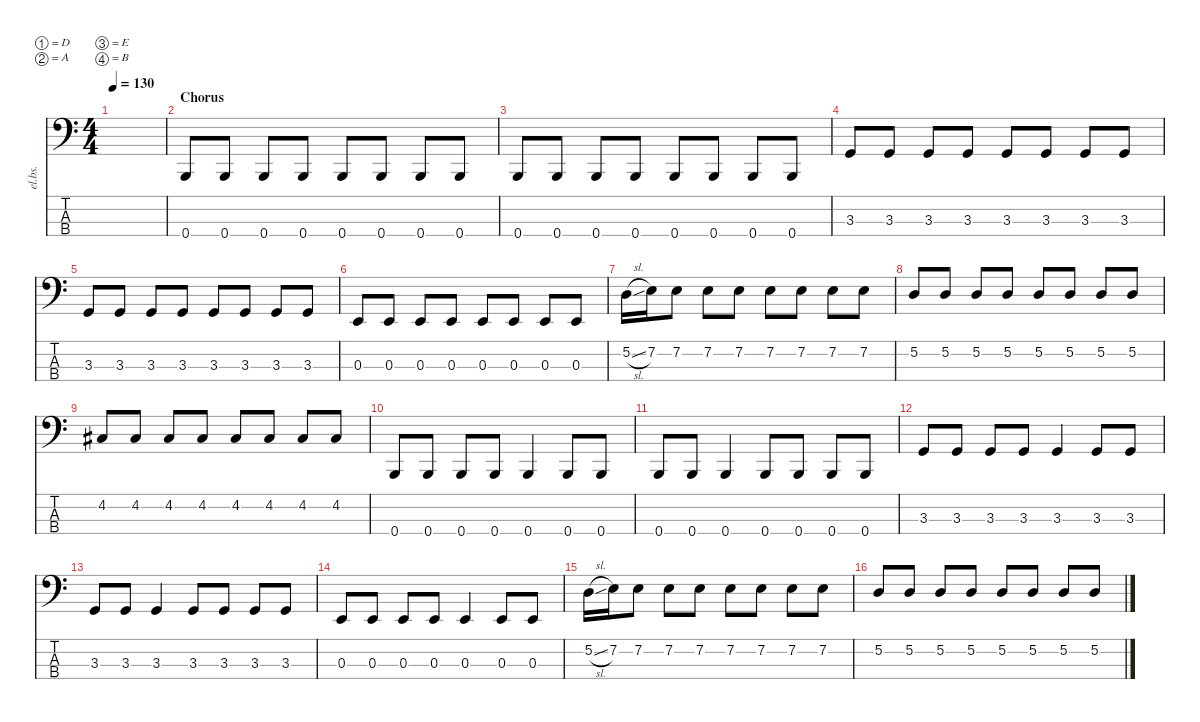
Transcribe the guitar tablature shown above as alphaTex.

\defaultSystemsLayout 4
\hideDynamics
\bracketExtendMode nobrackets
\track ("Electric Bass - Michal" "el.bs.") {instrument electricbassfinger}
\staff {score tabs}
\tuning (D2 A1 E1 B0)
\ts (4 4)
\tempo 130
\clef f4
\ks c
|
\section ("" "Chorus")
0.4.8{beam Up} 0.4.8{beam Up} 0.4.8{beam Up} 0.4.8{beam Up} 0.4.8{beam Up} 0.4.8{beam Up} 0.4.8{beam Up} 0.4.8{beam Up} |
0.4.8{beam Up} 0.4.8{beam Up} 0.4.8{beam Up} 0.4.8{beam Up} 0.4.8{beam Up} 0.4.8{beam Up} 0.4.8{beam Up} 0.4.8{beam Up} |
3.3.8{beam Up} 3.3.8{beam Up} 3.3.8{beam Up} 3.3.8{beam Up} 3.3.8{beam Up} 3.3.8{beam Up} 3.3.8{beam Up} 3.3.8{beam Up} |
3.3.8{beam Up} 3.3.8{beam Up} 3.3.8{beam Up} 3.3.8{beam Up} 3.3.8{beam Up} 3.3.8{beam Up} 3.3.8{beam Up} 3.3.8{beam Up} |
0.3.8{beam Up} 0.3.8{beam Up} 0.3.8{beam Up} 0.3.8{beam Up} 0.3.8{beam Up} 0.3.8{beam Up} 0.3.8{beam Up} 0.3.8{beam Up} |
5.2{sl}.16{beam Down} 7.2.16{beam Down} 7.2.8{beam Down} 7.2.8{beam Down} 7.2.8{beam Down} 7.2.8{beam Down} 7.2.8{beam Down} 7.2.8{beam Down} 7.2.8{beam Down} |
5.2.8{beam Up} 5.2.8{beam Up} 5.2.8{beam Up} 5.2.8{beam Up} 5.2.8{beam Up} 5.2.8{beam Up} 5.2.8{beam Up} 5.2.8{beam Up} |
4.2{acc #}.8{beam Up} 4.2{acc #}.8{beam Up} 4.2{acc #}.8{beam Up} 4.2{acc #}.8{beam Up} 4.2{acc #}.8{beam Up} 4.2{acc #}.8{beam Up} 4.2{acc #}.8{beam Up} 4.2{acc #}.8{beam Up} |
0.4.8{beam Up} 0.4.8{beam Up} 0.4.8{beam Up} 0.4.8{beam Up} 0.4.4{beam Up} 0.4.8{beam Up} 0.4.8{beam Up} |
0.4.8{beam Up} 0.4.8{beam Up} 0.4.4{beam Up} 0.4.8{beam Up} 0.4.8{beam Up} 0.4.8{beam Up} 0.4.8{beam Up} |
3.3.8{beam Up} 3.3.8{beam Up} 3.3.8{beam Up} 3.3.8{beam Up} 3.3.4{beam Up} 3.3.8{beam Up} 3.3.8{beam Up} |
3.3.8{beam Up} 3.3.8{beam Up} 3.3.4{beam Up} 3.3.8{beam Up} 3.3.8{beam Up} 3.3.8{beam Up} 3.3.8{beam Up} |
0.3.8{beam Up} 0.3.8{beam Up} 0.3.8{beam Up} 0.3.8{beam Up} 0.3.4{beam Up} 0.3.8{beam Up} 0.3.8{beam Up} |
5.2{sl}.16{beam Down} 7.2.16{beam Down} 7.2.8{beam Down} 7.2.8{beam Down} 7.2.8{beam Down} 7.2.8{beam Down} 7.2.8{beam Down} 7.2.8{beam Down} 7.2.8{beam Down} |
5.2.8{beam Up} 5.2.8{beam Up} 5.2.8{beam Up} 5.2.8{beam Up} 5.2.8{beam Up} 5.2.8{beam Up} 5.2.8{beam Up} 5.2.8{beam Up}
